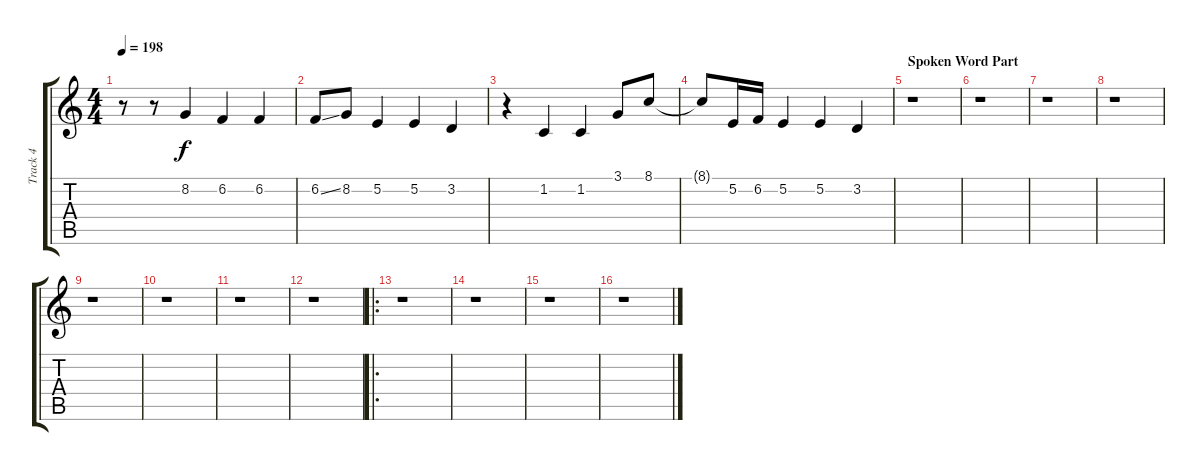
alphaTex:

\track ("Track 4" "Track 4") {instrument lead1square}
\staff {score tabs}
\tuning (E4 B3 G3 D3 A2 E2) {hide}
\ts (4 4)
\tempo 198
\clef g2
\ks c
r.8{dy f} r.8 8.2.4 6.2.4 6.2.4 |
6.2{ss}.8 8.2.8 5.2.4 5.2.4 3.2.4 |
r.4 1.2.4 1.2.4 3.1.8 8.1.8 |
8.1{t}.8 5.2.16 6.2.16 5.2.4 5.2.4 3.2.4 |
\section ("" "Spoken Word Part")
r.1 |
r.1 |
r.1 |
r.1 |
r.1 |
r.1 |
r.1 |
r.1 |
\ro
r.1 |
r.1 |
r.1 |
r.1
